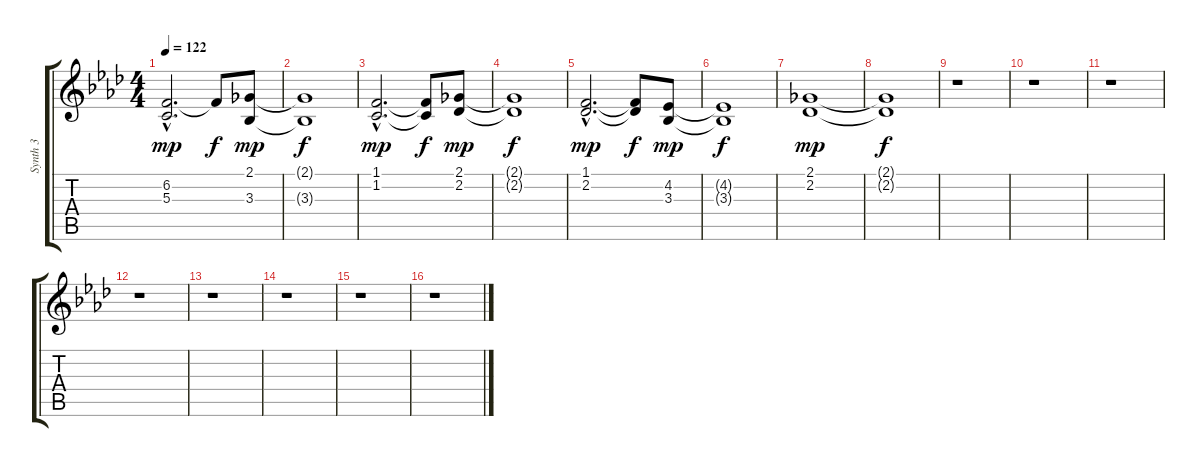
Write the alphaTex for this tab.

\track ("Synth 3" "Synth 3") {instrument stringensemble1}
\staff {score tabs}
\tuning (E4 B3 G3 D3 A2 E2) {hide}
\ts (4 4)
\tempo 122
\clef g2
\ks ab
(6.2{hac} 5.3{hac}).2{d dy mp} 6.2{t}.8{dy f} (2.1 3.3).8{dy mp} |
(2.1{t} 3.3{t}).1{dy f} |
(1.1{hac} 1.2{hac}).2{d dy mp} (1.1{t} 1.2{t}).8{dy f} (2.1 2.2).8{dy mp} |
(2.1{t} 2.2{t}).1{dy f} |
(1.1{hac} 2.2{hac}).2{d dy mp} (1.1{t} 2.2{t}).8{dy f} (4.2 3.3).8{dy mp} |
(4.2{t} 3.3{t}).1{dy f} |
(2.1 2.2).1{dy mp} |
(2.1{t} 2.2{t}).1{dy f} |
r.1 |
r.1 |
r.1 |
r.1 |
r.1 |
r.1 |
r.1 |
r.1
